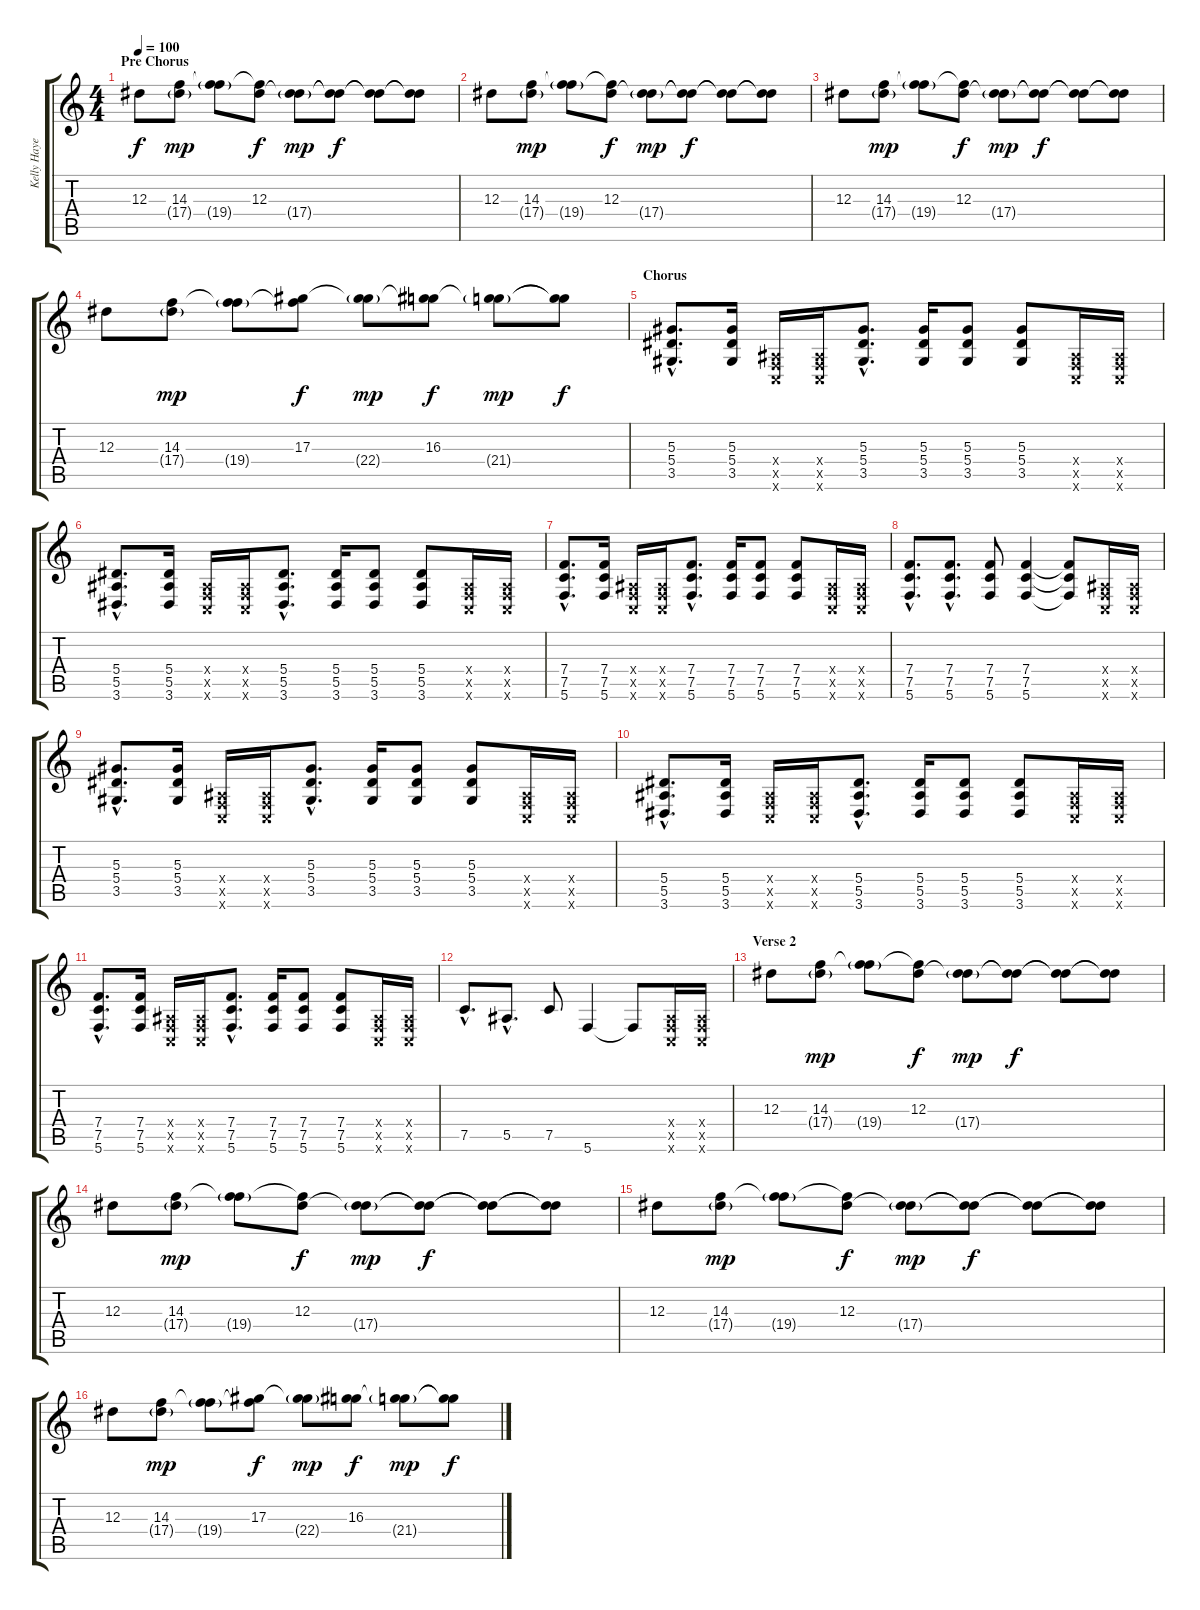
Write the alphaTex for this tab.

\track ("Kelly Hayes (Rhythm Guitar)" "Kelly Haye") {instrument distortionguitar}
\staff {score tabs}
\tuning (C4 G3 Eb3 Bb2 F2 C2) {hide}
\ts (4 4)
\section ("" "Pre Chorus")
\tempo 100
\clef g2
\ks c
12.3.8{dy f} (14.3 17.4{g}).8{dy mp} (14.3{t} 19.4{g}).8 (12.3 19.4{t}).8{dy f} (12.3{t} 17.4{g}).8{dy mp} (12.3{t} 17.4{t}).8{dy f} (12.3{t} 17.4{t}).8 (12.3{t} 17.4{t}).8 |
12.3.8 (14.3 17.4{g}).8{dy mp} (14.3{t} 19.4{g}).8 (12.3 19.4{t}).8{dy f} (12.3{t} 17.4{g}).8{dy mp} (12.3{t} 17.4{t}).8{dy f} (12.3{t} 17.4{t}).8 (12.3{t} 17.4{t}).8 |
12.3.8 (14.3 17.4{g}).8{dy mp} (14.3{t} 19.4{g}).8 (12.3 19.4{t}).8{dy f} (12.3{t} 17.4{g}).8{dy mp} (12.3{t} 17.4{t}).8{dy f} (12.3{t} 17.4{t}).8 (12.3{t} 17.4{t}).8 |
12.3.8 (14.3 17.4{g}).8{dy mp} (14.3{t} 19.4{g}).8 (17.3 19.4{t}).8{dy f} (17.3{t} 22.4{g}).8{dy mp} (16.3 22.4{t}).8{dy f} (16.3{t} 21.4{g}).8{dy mp} (16.3{t} 21.4{t}).8{dy f} |
\section ("" "Chorus")
(5.3{hac} 5.4{hac} 3.5{hac}).8{d} (5.3 5.4 3.5).16 (0.4{x} 0.5{x} 0.6{x}).16 (0.4{x} 0.5{x} 0.6{x}).16 (5.3{hac} 5.4{hac} 3.5{hac}).8{d} (5.3 5.4 3.5).16 (5.3 5.4 3.5).8 (5.3 5.4 3.5).8 (0.4{x} 0.5{x} 0.6{x}).16 (0.4{x} 0.5{x} 0.6{x}).16 |
(5.4{hac} 5.5{hac} 3.6{hac}).8{d} (5.4 5.5 3.6).16 (0.4{x} 0.5{x} 0.6{x}).16 (0.4{x} 0.5{x} 0.6{x}).16 (5.4{hac} 5.5{hac} 3.6{hac}).8{d} (5.4 5.5 3.6).16 (5.4 5.5 3.6).8 (5.4 5.5 3.6).8 (0.4{x} 0.5{x} 0.6{x}).16 (0.4{x} 0.5{x} 0.6{x}).16 |
(7.4{hac} 7.5{hac} 5.6{hac}).8{d} (7.4 7.5 5.6).16 (0.4{x} 0.5{x} 0.6{x}).16 (0.4{x} 0.5{x} 0.6{x}).16 (7.4{hac} 7.5{hac} 5.6{hac}).8{d} (7.4 7.5 5.6).16 (7.4 7.5 5.6).8 (7.4 7.5 5.6).8 (0.4{x} 0.5{x} 0.6{x}).16 (0.4{x} 0.5{x} 0.6{x}).16 |
(7.4{hac} 7.5{hac} 5.6{hac}).8{d} (7.4{hac} 7.5{hac} 5.6{hac}).8{d} (7.4 7.5 5.6).8 (7.4 7.5 5.6).4 (7.4{t} 7.5{t} 5.6{t}).8 (0.4{x} 0.5{x} 0.6{x}).16 (0.4{x} 0.5{x} 0.6{x}).16 |
(5.3{hac} 5.4{hac} 3.5{hac}).8{d} (5.3 5.4 3.5).16 (0.4{x} 0.5{x} 0.6{x}).16 (0.4{x} 0.5{x} 0.6{x}).16 (5.3{hac} 5.4{hac} 3.5{hac}).8{d} (5.3 5.4 3.5).16 (5.3 5.4 3.5).8 (5.3 5.4 3.5).8 (0.4{x} 0.5{x} 0.6{x}).16 (0.4{x} 0.5{x} 0.6{x}).16 |
(5.4{hac} 5.5{hac} 3.6{hac}).8{d} (5.4 5.5 3.6).16 (0.4{x} 0.5{x} 0.6{x}).16 (0.4{x} 0.5{x} 0.6{x}).16 (5.4{hac} 5.5{hac} 3.6{hac}).8{d} (5.4 5.5 3.6).16 (5.4 5.5 3.6).8 (5.4 5.5 3.6).8 (0.4{x} 0.5{x} 0.6{x}).16 (0.4{x} 0.5{x} 0.6{x}).16 |
(7.4{hac} 7.5{hac} 5.6{hac}).8{d} (7.4 7.5 5.6).16 (0.4{x} 0.5{x} 0.6{x}).16 (0.4{x} 0.5{x} 0.6{x}).16 (7.4{hac} 7.5{hac} 5.6{hac}).8{d} (7.4 7.5 5.6).16 (7.4 7.5 5.6).8 (7.4 7.5 5.6).8 (0.4{x} 0.5{x} 0.6{x}).16 (0.4{x} 0.5{x} 0.6{x}).16 |
7.5{hac}.8{d} 5.5{hac}.8{d} 7.5.8 5.6.4 5.6{t}.8 (0.4{x} 0.5{x} 0.6{x}).16 (0.4{x} 0.5{x} 0.6{x}).16 |
\section ("" "Verse 2")
12.3.8 (14.3 17.4{g}).8{dy mp} (14.3{t} 19.4{g}).8 (12.3 19.4{t}).8{dy f} (12.3{t} 17.4{g}).8{dy mp} (12.3{t} 17.4{t}).8{dy f} (12.3{t} 17.4{t}).8 (12.3{t} 17.4{t}).8 |
12.3.8 (14.3 17.4{g}).8{dy mp} (14.3{t} 19.4{g}).8 (12.3 19.4{t}).8{dy f} (12.3{t} 17.4{g}).8{dy mp} (12.3{t} 17.4{t}).8{dy f} (12.3{t} 17.4{t}).8 (12.3{t} 17.4{t}).8 |
12.3.8 (14.3 17.4{g}).8{dy mp} (14.3{t} 19.4{g}).8 (12.3 19.4{t}).8{dy f} (12.3{t} 17.4{g}).8{dy mp} (12.3{t} 17.4{t}).8{dy f} (12.3{t} 17.4{t}).8 (12.3{t} 17.4{t}).8 |
12.3.8 (14.3 17.4{g}).8{dy mp} (14.3{t} 19.4{g}).8 (17.3 19.4{t}).8{dy f} (17.3{t} 22.4{g}).8{dy mp} (16.3 22.4{t}).8{dy f} (16.3{t} 21.4{g}).8{dy mp} (16.3{t} 21.4{t}).8{dy f}
